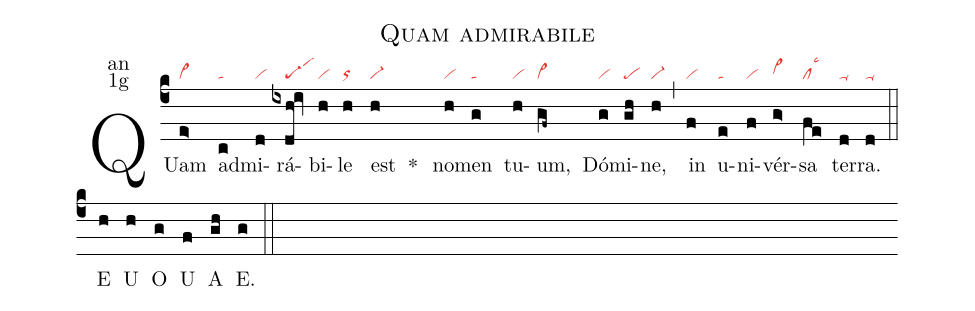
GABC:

name:Quam admirabile;
office-part:an;
mode:1g;
nabc-lines:1;
%%
(c4) QUam(e>|vi>) ad(c|ta)mi(d|vi)rá(ixdh!iv|////scG-1)bi(h|vi)le(h|orhg) est(h|vi-) <sp>*</sp>( ) no(h|vi)men(g|ta) tu(h|vi)um,(gf~|vi>) Dó(g|vi)mi(gh|pe)ne,(h|vi-) (,) in(f|vi) u(e|ta)ni(f|vi)vér(g>|vi>hh)sa(fe|cllsc3) ter(d|ta-)ra.(d|ta-) (::)
<eu> E(h) U(h) O(g) U(f) A(gh) E.(g) </eu> (::)
